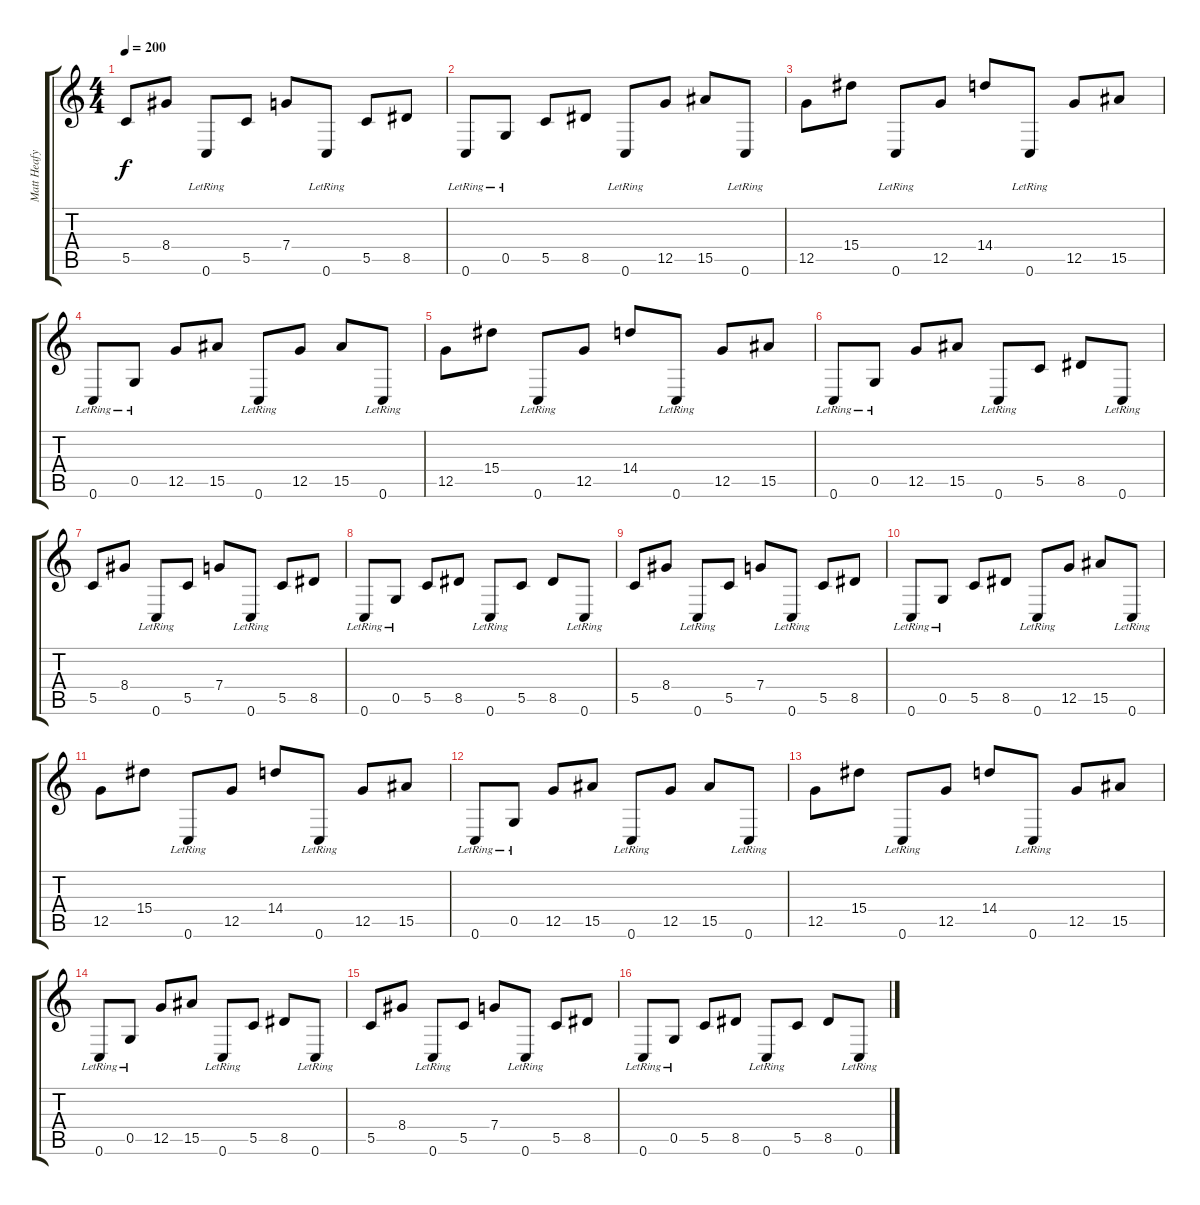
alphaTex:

\track ("Matt Heafy" "Matt Heafy") {instrument distortionguitar}
\staff {score tabs}
\tuning (D4 A3 F3 C3 G2 C2) {hide}
\ts (4 4)
\tempo 200
\clef g2
\ks c
5.5.8{dy f} 8.4.8 0.6{lr}.8 5.5.8 7.4.8 0.6{lr}.8 5.5.8 8.5.8 |
0.6{lr}.8 0.5{lr}.8 5.5.8 8.5.8 0.6{lr}.8 12.5.8 15.5.8 0.6{lr}.8 |
12.5.8 15.4.8 0.6{lr}.8 12.5.8 14.4.8 0.6{lr}.8 12.5.8 15.5.8 |
0.6{lr}.8 0.5{lr}.8 12.5.8 15.5.8 0.6{lr}.8 12.5.8 15.5.8 0.6{lr}.8 |
12.5.8 15.4.8 0.6{lr}.8 12.5.8 14.4.8 0.6{lr}.8 12.5.8 15.5.8 |
0.6{lr}.8 0.5{lr}.8 12.5.8 15.5.8 0.6{lr}.8 5.5.8 8.5.8 0.6{lr}.8 |
5.5.8 8.4.8 0.6{lr}.8 5.5.8 7.4.8 0.6{lr}.8 5.5.8 8.5.8 |
0.6{lr}.8 0.5{lr}.8 5.5.8 8.5.8 0.6{lr}.8 5.5.8 8.5.8 0.6{lr}.8 |
5.5.8 8.4.8 0.6{lr}.8 5.5.8 7.4.8 0.6{lr}.8 5.5.8 8.5.8 |
0.6{lr}.8 0.5{lr}.8 5.5.8 8.5.8 0.6{lr}.8 12.5.8 15.5.8 0.6{lr}.8 |
12.5.8 15.4.8 0.6{lr}.8 12.5.8 14.4.8 0.6{lr}.8 12.5.8 15.5.8 |
0.6{lr}.8 0.5{lr}.8 12.5.8 15.5.8 0.6{lr}.8 12.5.8 15.5.8 0.6{lr}.8 |
12.5.8 15.4.8 0.6{lr}.8 12.5.8 14.4.8 0.6{lr}.8 12.5.8 15.5.8 |
0.6{lr}.8 0.5{lr}.8 12.5.8 15.5.8 0.6{lr}.8 5.5.8 8.5.8 0.6{lr}.8 |
5.5.8 8.4.8 0.6{lr}.8 5.5.8 7.4.8 0.6{lr}.8 5.5.8 8.5.8 |
0.6{lr}.8 0.5{lr}.8 5.5.8 8.5.8 0.6{lr}.8 5.5.8 8.5.8 0.6{lr}.8
